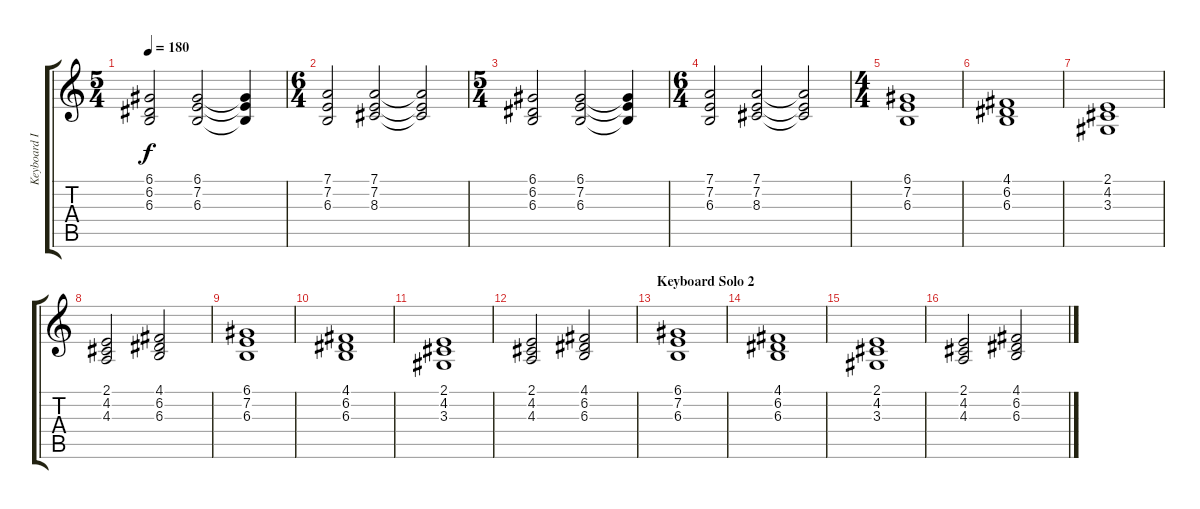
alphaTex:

\track ("Keyboard I" "Keyboard I") {instrument stringensemble1}
\staff {score tabs}
\tuning (D4 A3 F3 C3 G2 D2) {hide}
\ts (5 4)
\tempo 180
\clef g2
\ks c
(6.1 6.2 6.3).2{dy f} (6.1 7.2 6.3).2 (6.1{t} 7.2{t} 6.3{t}).4 |
\ts (6 4)
(7.1 7.2 6.3).2 (7.1 7.2 8.3).2 (7.1{t} 7.2{t} 8.3{t}).2 |
\ts (5 4)
(6.1 6.2 6.3).2 (6.1 7.2 6.3).2 (6.1{t} 7.2{t} 6.3{t}).4 |
\ts (6 4)
(7.1 7.2 6.3).2 (7.1 7.2 8.3).2 (7.1{t} 7.2{t} 8.3{t}).2 |
\ts (4 4)
(6.1 7.2 6.3).1 |
(4.1 6.2 6.3).1 |
(2.1 4.2 3.3).1 |
(2.1 4.2 4.3).2 (4.1 6.2 6.3).2 |
(6.1 7.2 6.3).1 |
(4.1 6.2 6.3).1 |
(2.1 4.2 3.3).1 |
(2.1 4.2 4.3).2 (4.1 6.2 6.3).2 |
\section ("" "Keyboard Solo 2")
(6.1 7.2 6.3).1 |
(4.1 6.2 6.3).1 |
(2.1 4.2 3.3).1 |
(2.1 4.2 4.3).2 (4.1 6.2 6.3).2
